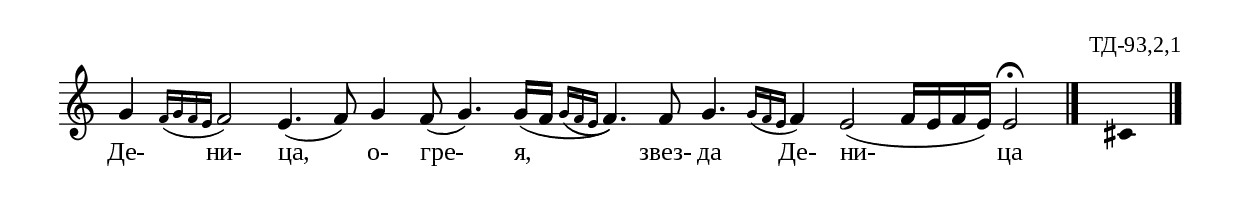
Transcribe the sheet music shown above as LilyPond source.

%{
td_093_2_01
%}

\include "td-preamble.ly"

\score {
\relative c'' {
%%\tempo 8 = 176
\cadenzaOn
g4 \acciaccatura { f16[ g f e] } f2 e4.( f8) g4 f8( g4.) 
g16[( f] \grace { g16[\( f e] } f4.\)) f8 g4. \acciaccatura { g16[ f e] } f4
e2( f16[ e f e]) e2\fermata
 \bar "|." 
s4 \fixB cis
 \bar "|."  
}
\addlyrics { Де- ни- ца, о- гре- я, звез- да Де- ни- ца }
%
\layout {
   \context { 
	    \Staff \remove "Time_signature_engraver" } 
  indent = #0
  line-width = 190\mm
  ragged-right=##f
}
%
\midi { 
	\context {
		\Score tempoWholesPerMinute = #(ly:make-moment 176 8)
		}
	}
}
%
\header{
  opus = "ТД-93,2,1"
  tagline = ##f
}


